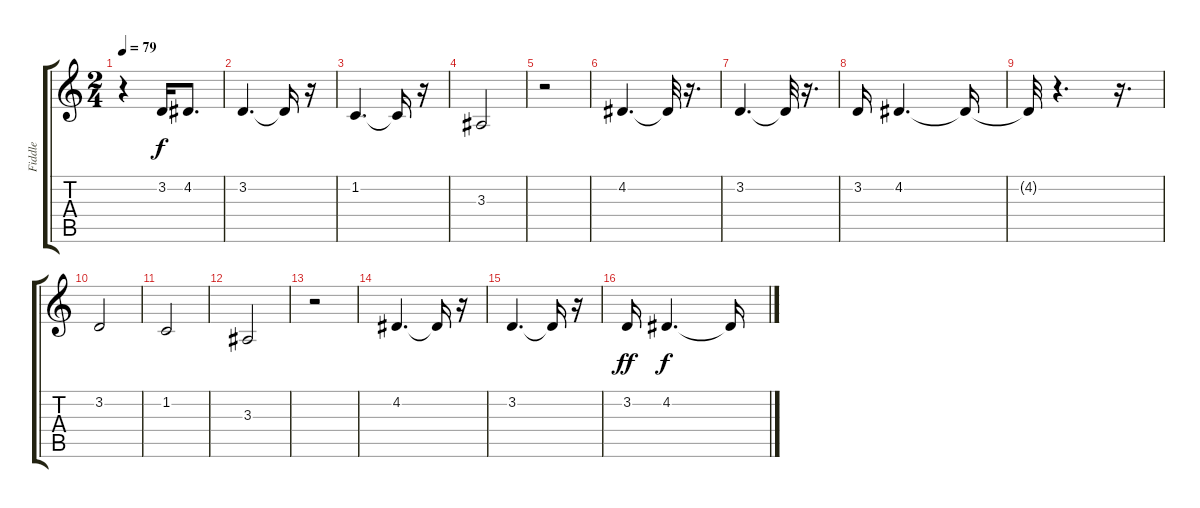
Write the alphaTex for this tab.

\track ("Fiddle" "Fiddle") {instrument fiddle}
\staff {score tabs}
\tuning (E4 B3 G3 D3 A2 E2) {hide}
\ts (2 4)
\tempo 79
\clef g2
\ks c
r.4{dy f} 3.2.16 4.2.8{d} |
3.2.4{d} 3.2{t}.16 r.16 |
1.2.4{d} 1.2{t}.16 r.16 |
3.3.2 |
r.2 |
4.2.4{d} 4.2{t}.32 r.16{d} |
3.2.4{d} 3.2{t}.32 r.16{d} |
3.2.16 4.2.4{d} 4.2{t}.16 |
4.2{t}.32 r.4{d} r.16{d} |
3.2.2 |
1.2.2 |
3.3.2 |
r.2 |
4.2.4{d} 4.2{t}.16 r.16 |
3.2.4{d} 3.2{t}.16 r.16 |
3.2.16{dy ff} 4.2.4{d dy f} 4.2{t}.16
